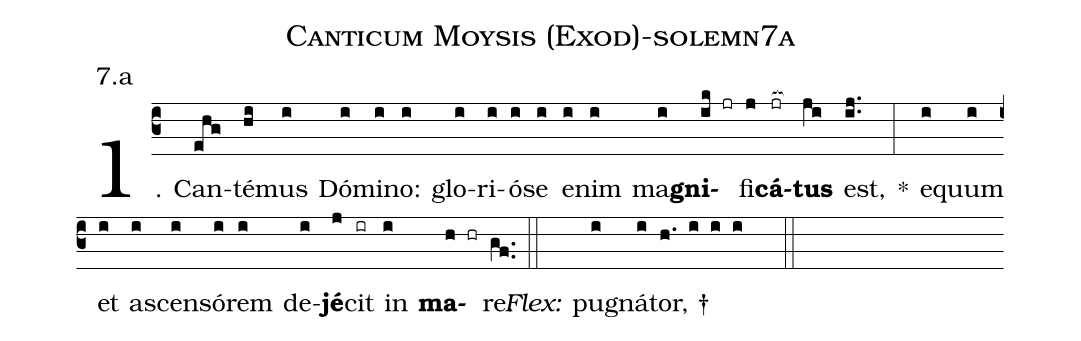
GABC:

name: Canticum Moysis (Exod)-solemn7a;
annotation: 7.a;
%%
(c3)1. Can(ehg)té(hi)mus(i) Dó(i)mi(i)no:(i) glo(i)ri(i)ó(i)se(i) e(i)nim(i) ma(i)<b>gni</b>(ik jr)fi(j)<b>cá</b>(jr[ocb:1{])<b>tus</b>(ji[ocb:0}]) est,(ij..) *(:) e(i)quum(i) et(i) a(i)scen(i)só(i)rem(i) de(i)<b>jé</b>(j)cit(ir) in(i) <b>ma</b>(h hr)re.(gf..) (::)
<i>Flex:</i>()  pu(i)gná(i)tor, †(h. i i i  ::)
